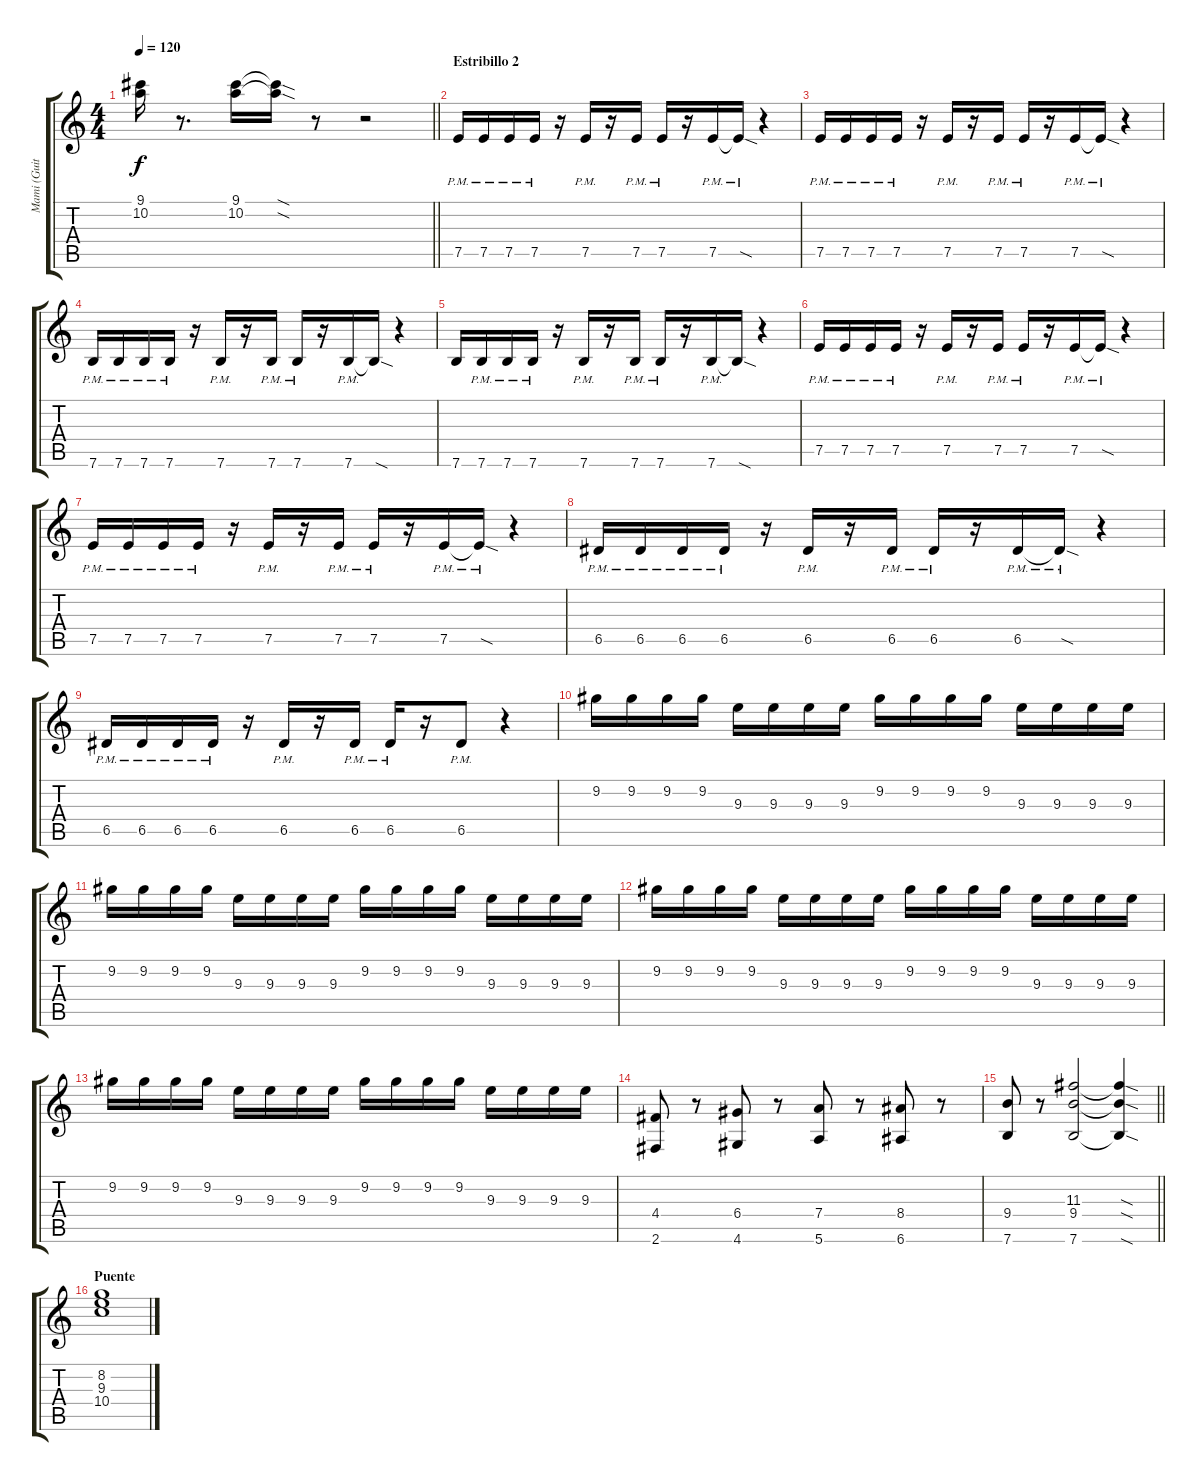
\track ("Mami (Guitar)" "Mami (Guit") {instrument distortionguitar}
\staff {score tabs}
\tuning (E4 B3 G3 D3 A2 E2) {hide}
\ts (4 4)
\tempo 120
\clef g2
\barLineRight lightlight
\ks c
(9.1 10.2).16{dy f} r.8{d} (9.1 10.2).16 (9.1{sod t} 10.2{sod t}).16 r.8 r.2 |
\section ("" "Estribillo 2")
7.5{pm}.16{volume 13} 7.5{pm}.16 7.5{pm}.16 7.5{pm}.16 r.16 7.5{pm}.16 r.16 7.5{pm}.16 7.5{pm}.16 r.16 7.5{pm}.16 7.5{sod pm t}.16{volume 6} r.4 |
7.5{pm}.16{volume 13} 7.5{pm}.16 7.5{pm}.16 7.5{pm}.16 r.16 7.5{pm}.16 r.16 7.5{pm}.16 7.5{pm}.16 r.16 7.5{pm}.16 7.5{sod pm t}.16{volume 6} r.4 |
7.6{pm}.16{volume 13} 7.6{pm}.16 7.6{pm}.16 7.6{pm}.16 r.16 7.6{pm}.16 r.16 7.6{pm}.16 7.6{pm}.16 r.16 7.6{pm}.16 7.6{sod t}.16{volume 6} r.4 |
7.6.16{volume 13} 7.6{pm}.16 7.6{pm}.16 7.6{pm}.16 r.16 7.6{pm}.16 r.16 7.6{pm}.16 7.6{pm}.16 r.16 7.6{pm}.16 7.6{sod t}.16{volume 6} r.4 |
7.5{pm}.16{volume 13} 7.5{pm}.16 7.5{pm}.16 7.5{pm}.16 r.16 7.5{pm}.16 r.16 7.5{pm}.16 7.5{pm}.16 r.16 7.5{pm}.16 7.5{sod pm t}.16{volume 6} r.4 |
7.5{pm}.16{volume 13} 7.5{pm}.16 7.5{pm}.16 7.5{pm}.16 r.16 7.5{pm}.16 r.16 7.5{pm}.16 7.5{pm}.16 r.16 7.5{pm}.16 7.5{sod pm t}.16{volume 6} r.4 |
6.5{pm}.16{volume 13} 6.5{pm}.16 6.5{pm}.16 6.5{pm}.16 r.16 6.5{pm}.16 r.16 6.5{pm}.16 6.5{pm}.16 r.16 6.5{pm}.16 6.5{sod pm t}.16{volume 6} r.4 |
6.5{pm}.16{volume 13} 6.5{pm}.16 6.5{pm}.16 6.5{pm}.16 r.16 6.5{pm}.16 r.16 6.5{pm}.16 6.5{pm}.16 r.16 6.5{pm}.8 r.4 |
9.2.16 9.2.16 9.2.16 9.2.16 9.3.16 9.3.16 9.3.16 9.3.16 9.2.16 9.2.16 9.2.16 9.2.16 9.3.16 9.3.16 9.3.16 9.3.16 |
9.2.16 9.2.16 9.2.16 9.2.16 9.3.16 9.3.16 9.3.16 9.3.16 9.2.16 9.2.16 9.2.16 9.2.16 9.3.16 9.3.16 9.3.16 9.3.16 |
9.2.16 9.2.16 9.2.16 9.2.16 9.3.16 9.3.16 9.3.16 9.3.16 9.2.16 9.2.16 9.2.16 9.2.16 9.3.16 9.3.16 9.3.16 9.3.16 |
9.2.16 9.2.16 9.2.16 9.2.16 9.3.16 9.3.16 9.3.16 9.3.16 9.2.16 9.2.16 9.2.16 9.2.16 9.3.16 9.3.16 9.3.16 9.3.16 |
(4.4 2.6).8 r.8 (6.4 4.6).8 r.8 (7.4 5.6).8 r.8 (8.4 6.6).8 r.8 |
\barLineRight lightlight
(9.4 7.6).8 r.8 (11.3 9.4 7.6).2 (11.3{sod t} 9.4{sod t} 7.6{sod t}).4 |
\section ("" "Puente")
(8.2 9.3 10.4).1
